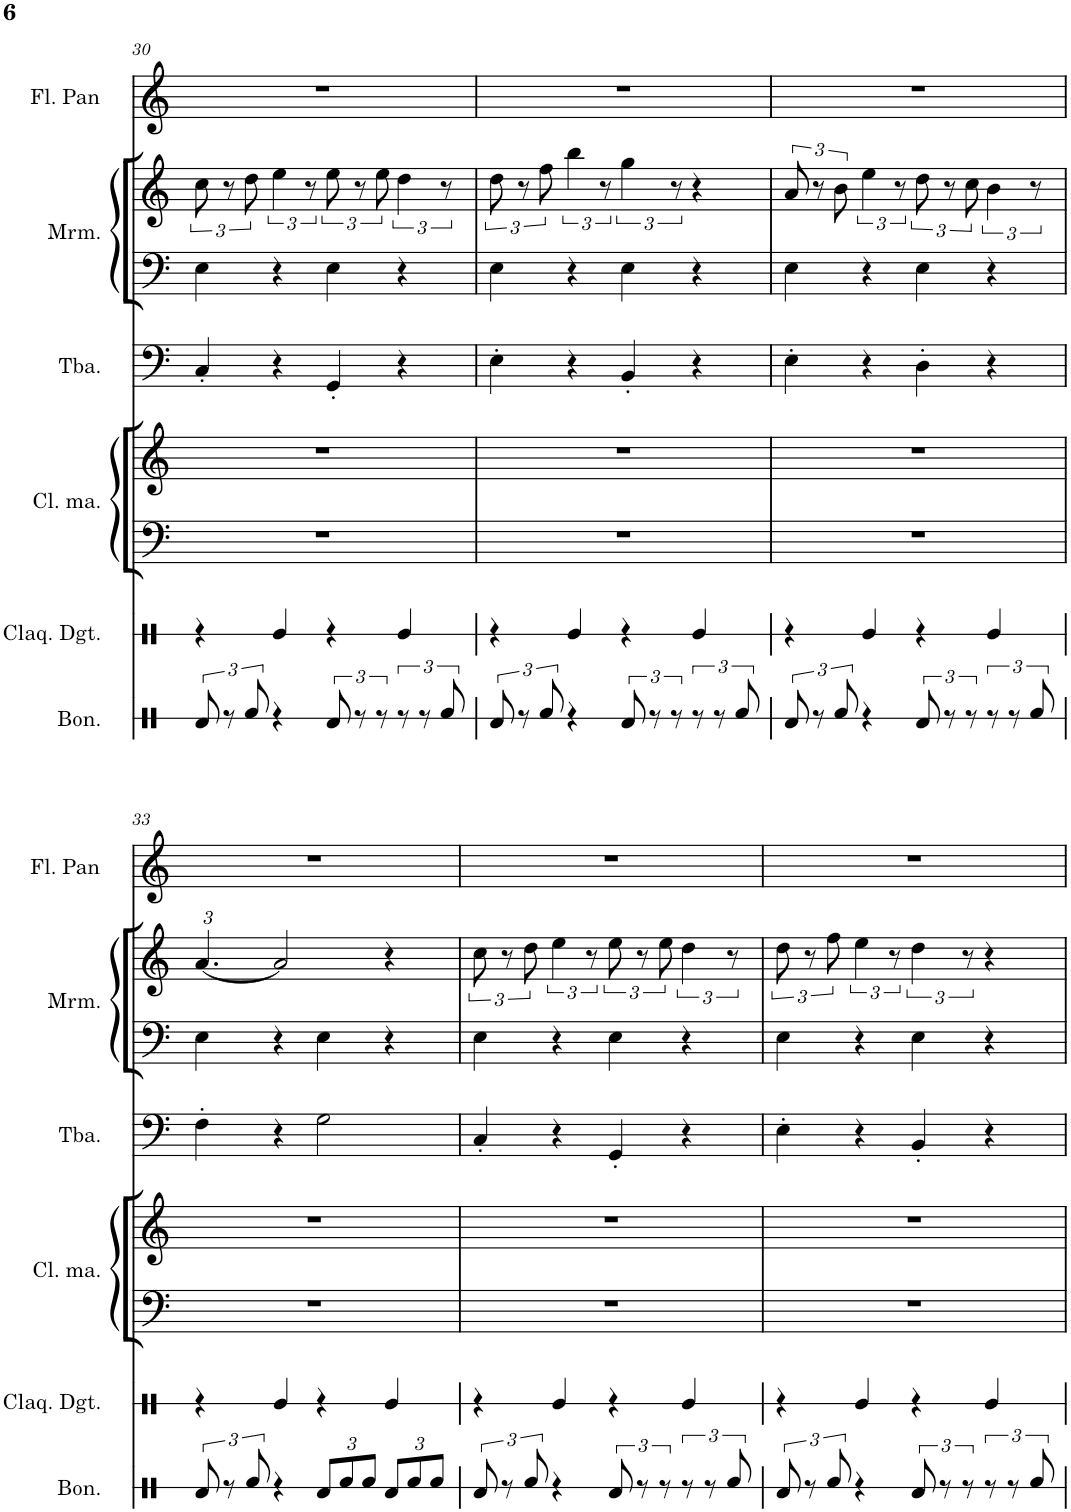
**kern	**kern	**kern	**kern	**kern	**kern	**kern	**kern
*part6	*part5	*part4	*part4	*part3	*part2	*part2	*part1
*staff8	*staff7	*staff6	*staff5	*staff4	*staff3	*staff2	*staff1
*I"Bongos	*I"Claquement de doigts	*I"Cloches à mains	*	*I"Tuba	*I"Marimba	*	*I"Flûte de Pan
*I'Bon.	*I'Claq. Dgt.	*I'Cl. ma.	*	*I'Tba.	*I'Mrm.	*	*I'Fl. Pan
!!LO:PB:g=z
*clefX	*clefX	*clefF4	*clefG2	*clefF4	*clefF4	*clefG2	*clefG2
*	*	*Trd-7c-12	*Trd-7c-12	*	*	*	*
*k[]	*k[]	*k[]	*k[]	*k[]	*k[]	*k[]	*k[]
*M4/4	*M4/4	*M4/4	*M4/4	*M4/4	*M4/4	*M4/4	*M4/4
=30	=30	=30	=30	=30	=30	=30	=30
12Rd/	4r	1r	1r	4C'/	4E\	12cc\	1r
12r	.	.	.	.	.	12r	.
12Rf/	.	.	.	.	.	12dd\	.
4r	4Re/	.	.	4r	4r	6ee\	.
.	.	.	.	.	.	12r	.
12Rd/	4r	.	.	4GG'/	4E\	12ee\	.
4r	.	.	.	.	.	12r	.
.	.	.	.	.	.	12ee\	.
.	4Re/	.	.	4r	4r	6dd\	.
12r	.	.	.	.	.	.	.
12Rf/	.	.	.	.	.	12r	.
=31	=31	=31	=31	=31	=31	=31	=31
12Rd/	4r	1r	1r	4E'\	4E\	12dd\	1r
12r	.	.	.	.	.	12r	.
12Rf/	.	.	.	.	.	12ff\	.
4r	4Re/	.	.	4r	4r	6bb\	.
.	.	.	.	.	.	12r	.
12Rd/	4r	.	.	4BB'/	4E\	6gg\	.
4r	.	.	.	.	.	.	.
.	.	.	.	.	.	12r	.
.	4Re/	.	.	4r	4r	4r	.
12r	.	.	.	.	.	.	.
12Rf/	.	.	.	.	.	.	.
=32	=32	=32	=32	=32	=32	=32	=32
12Rd/	4r	1r	1r	4E'\	4E\	12a/	1r
12r	.	.	.	.	.	12r	.
12Rf/	.	.	.	.	.	12b\	.
4r	4Re/	.	.	4r	4r	6ee\	.
.	.	.	.	.	.	12r	.
12Rd/	4r	.	.	4D'\	4E\	12dd\	.
4r	.	.	.	.	.	12r	.
.	.	.	.	.	.	12cc\	.
.	4Re/	.	.	4r	4r	6b\	.
12r	.	.	.	.	.	.	.
12Rf/	.	.	.	.	.	12r	.
!!LO:LB:g=z
=33	=33	=33	=33	=33	=33	=33	=33
12Rd/	4r	1r	1r	4F'\	4E\	[6.a/	1r
12r	.	.	.	.	.	.	.
12Rf/	.	.	.	.	.	.	.
4r	4Re/	.	.	4r	4r	2a/]	.
*Xbrackettup	*	*	*	*	*	*	*
12Rd/L	4r	.	.	2G\	4E\	.	.
12Rf/	.	.	.	.	.	.	.
12Rf/J	.	.	.	.	.	.	.
12Rd/L	4Re/	.	.	.	4r	4r	.
12Rf/	.	.	.	.	.	.	.
12Rf/J	.	.	.	.	.	.	.
=34	=34	=34	=34	=34	=34	=34	=34
*brackettup	*	*	*	*	*	*	*
12Rd/	4r	1r	1r	4C'/	4E\	12cc\	1r
12r	.	.	.	.	.	12r	.
12Rf/	.	.	.	.	.	12dd\	.
4r	4Re/	.	.	4r	4r	6ee\	.
.	.	.	.	.	.	12r	.
12Rd/	4r	.	.	4GG'/	4E\	12ee\	.
4r	.	.	.	.	.	12r	.
.	.	.	.	.	.	12ee\	.
.	4Re/	.	.	4r	4r	6dd\	.
12r	.	.	.	.	.	.	.
12Rf/	.	.	.	.	.	12r	.
=35	=35	=35	=35	=35	=35	=35	=35
12Rd/	4r	1r	1r	4E'\	4E\	12dd\	1r
12r	.	.	.	.	.	12r	.
12Rf/	.	.	.	.	.	12ff\	.
4r	4Re/	.	.	4r	4r	6ee\	.
.	.	.	.	.	.	12r	.
12Rd/	4r	.	.	4BB'/	4E\	6dd\	.
4r	.	.	.	.	.	.	.
.	.	.	.	.	.	12r	.
.	4Re/	.	.	4r	4r	4r	.
12r	.	.	.	.	.	.	.
12Rf/	.	.	.	.	.	.	.
=	=	=	=	=	=	=	=
*-	*-	*-	*-	*-	*-	*-	*-
